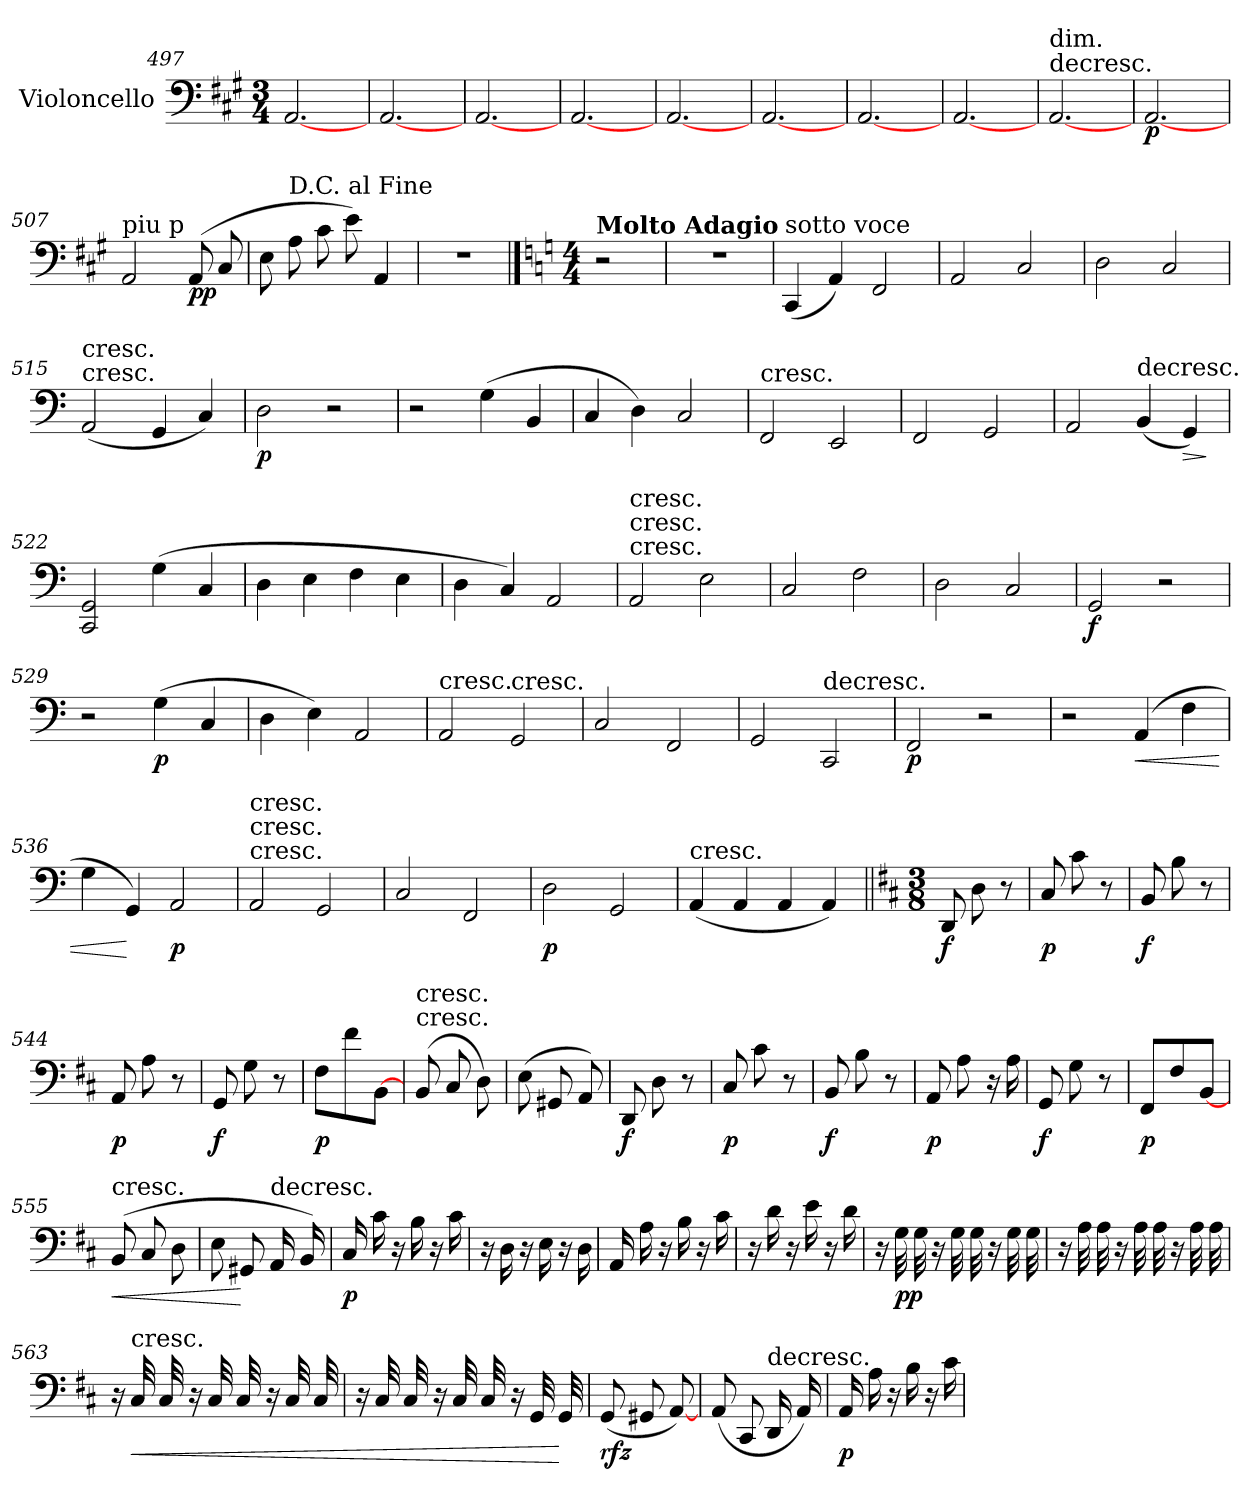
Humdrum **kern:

**kern	**dynam
*part1	*part1
*staff1	*staff1
*I"Violoncello	*
*I'Vc	*
*clefF4	*
*k[f#c#g#]	*
*A:	*
*M3/4	*
=497	=497
[2.AA	.
=498	=498
[2.AA	.
=499	=499
[2.AA	.
=500	=500
[2.AA	.
=501	=501
[2.AA	.
=502	=502
[2.AA	.
=503	=503
[2.AA	.
=504	=504
[2.AA	.
=505	=505
!LO:TX:t=decresc.	!
!LO:TX:a:t=dim.	!
[2.AA	.
=506	=506
[2.AA	p
=507	=507
!LO:TX:a:t=piu p	!
2AA	.
(8AA	pp
8C#	.
=508	=508
8E	.
!LO:TX:a:t=D.C. al Fine	!
8A	.
8c#	.
8e)	.
4AA	.
=509	=509
2.r	.
==510	==510
*k[]	*
*C:	*
*M4/4	*
!LO:TX:a:B:t=Molto Adagio	!
2r	.
=511	=511
1r	.
=512	=512
!LO:TX:a:t=sotto voce	!
(4CC	.
4AA)	.
2FF	.
=513	=513
2AA	.
2C	.
=514	=514
2D	.
2C	.
=515	=515
!LO:TX:t=cresc.	!
!LO:TX:a:t=cresc.	!
(2AA	.
4GG	.
4C)	.
=516	=516
2D	p
2r	.
=517	=517
2r	.
(4G	.
4BB	.
=518	=518
4C	.
4D)	.
2C	.
=519	=519
!LO:TX:t=cresc.	!
2FF	.
2EE	.
=520	=520
2FF	.
2GG	.
=521	=521
2AA	.
!LO:TX:t=decresc.	!
(4BB	.
!	!LO:HP:b
4GG)	>
.	]
=522	=522
2CC 2GG	.
(4G	.
4C	.
=523	=523
4D	.
4E	.
4F	.
4E	.
=524	=524
4D	.
4C)	.
2AA	.
=525	=525
!LO:TX:t=cresc.	!
!LO:TX:a:t=cresc.	!
!LO:TX:a:t=cresc.	!
2AA	.
2E	.
=526	=526
2C	.
2F	.
=527	=527
2D	.
2C	.
=528	=528
2GG	f
2r	.
=529	=529
2r	.
(4G	p
4C	.
=530	=530
4D	.
4E)	.
2AA	.
=531	=531
!LO:TX:a:t=cresc.	!
2AA	.
!LO:TX:t=cresc.	!
2GG	.
=532	=532
2C	.
2FF	.
=533	=533
2GG	.
!LO:TX:t=decresc.	!
2CC	.
=534	=534
2FF	p
2r	.
=535	=535
2r	.
!	!LO:HP:b
(4AA	<
4F	.
=536	=536
4G	.
4GG)	[
2AA	p
=537	=537
!LO:TX:t=cresc.	!
!LO:TX:a:t=cresc.	!
!LO:TX:a:t=cresc.	!
2AA	.
2GG	.
=538	=538
2C	.
2FF	.
=539	=539
2D	p
2GG	.
=540	=540
!LO:TX:a:t=cresc.	!
(4AA	.
4AA	.
4AA	.
4AA)	.
=541||	=541||
*k[f#c#]	*
*D:	*
*M3/8	*
8DD	f
8D	.
8r	.
=542	=542
8C#	p
8c#	.
8r	.
=543	=543
8BB	f
8B	.
8r	.
=544	=544
8AA	p
8A	.
8r	.
=545	=545
8GG	f
8G	.
8r	.
=546	=546
8F#L	p
8f#	.
[8BBJ	.
=547	=547
!LO:TX:t=cresc.	!
!LO:TX:a:t=cresc.	!
(8BB	.
8C#	.
8D)	.
=548	=548
(8E	.
8GG#X	.
8AA)	.
=549	=549
8DD	f
8D	.
8r	.
=550	=550
8C#	p
8c#	.
8r	.
=551	=551
8BB	f
8B	.
8r	.
=552	=552
8AA	p
8A	.
16r	.
16A	.
=553	=553
8GG	f
8G	.
8r	.
=554	=554
8FF#L	p
8F#	.
[8BBJ	.
=555	=555
!LO:TX:a:t=cresc.	!
!	!LO:HP:b
(8BB	<
8C#	.
8D	.
=556	=556
8E	.
8GG#X	[
!LO:TX:t=decresc.	!
16AA	.
16BB)	.
=557	=557
16C#	p
16c#	.
16r	.
16B	.
16r	.
16c#	.
=558	=558
16r	.
16D	.
16r	.
16E	.
16r	.
16D	.
=559	=559
16AA	.
16A	.
16r	.
16B	.
16r	.
16c#	.
=560	=560
16r	.
16d	.
16r	.
16e	.
16r	.
16d	.
=561	=561
16r	.
32G	pp
32G	.
16r	.
32G	.
32G	.
16r	.
32G	.
32G	.
=562	=562
16r	.
32A	.
32A	.
16r	.
32A	.
32A	.
16r	.
32A	.
32A	.
=563	=563
16r	.
!LO:TX:a:t=cresc.	!
!	!LO:HP:b
32C#	<
32C#	.
16r	.
32C#	.
32C#	.
16r	.
32C#	.
32C#	.
=564	=564
16r	.
32C#	.
32C#	.
16r	.
32C#	.
32C#	.
16r	.
32GG	.
32GG	[
=565	=565
(8GG	rfz
8GG#X	.
[8AA)	.
=566	=566
(8AA	.
8CC#	.
!LO:TX:t=decresc.	!
16DD	.
16AA)	.
=567	=567
16AA	p
16A	.
16r	.
16B	.
16r	.
16c#	.
=	=
*-	*-
